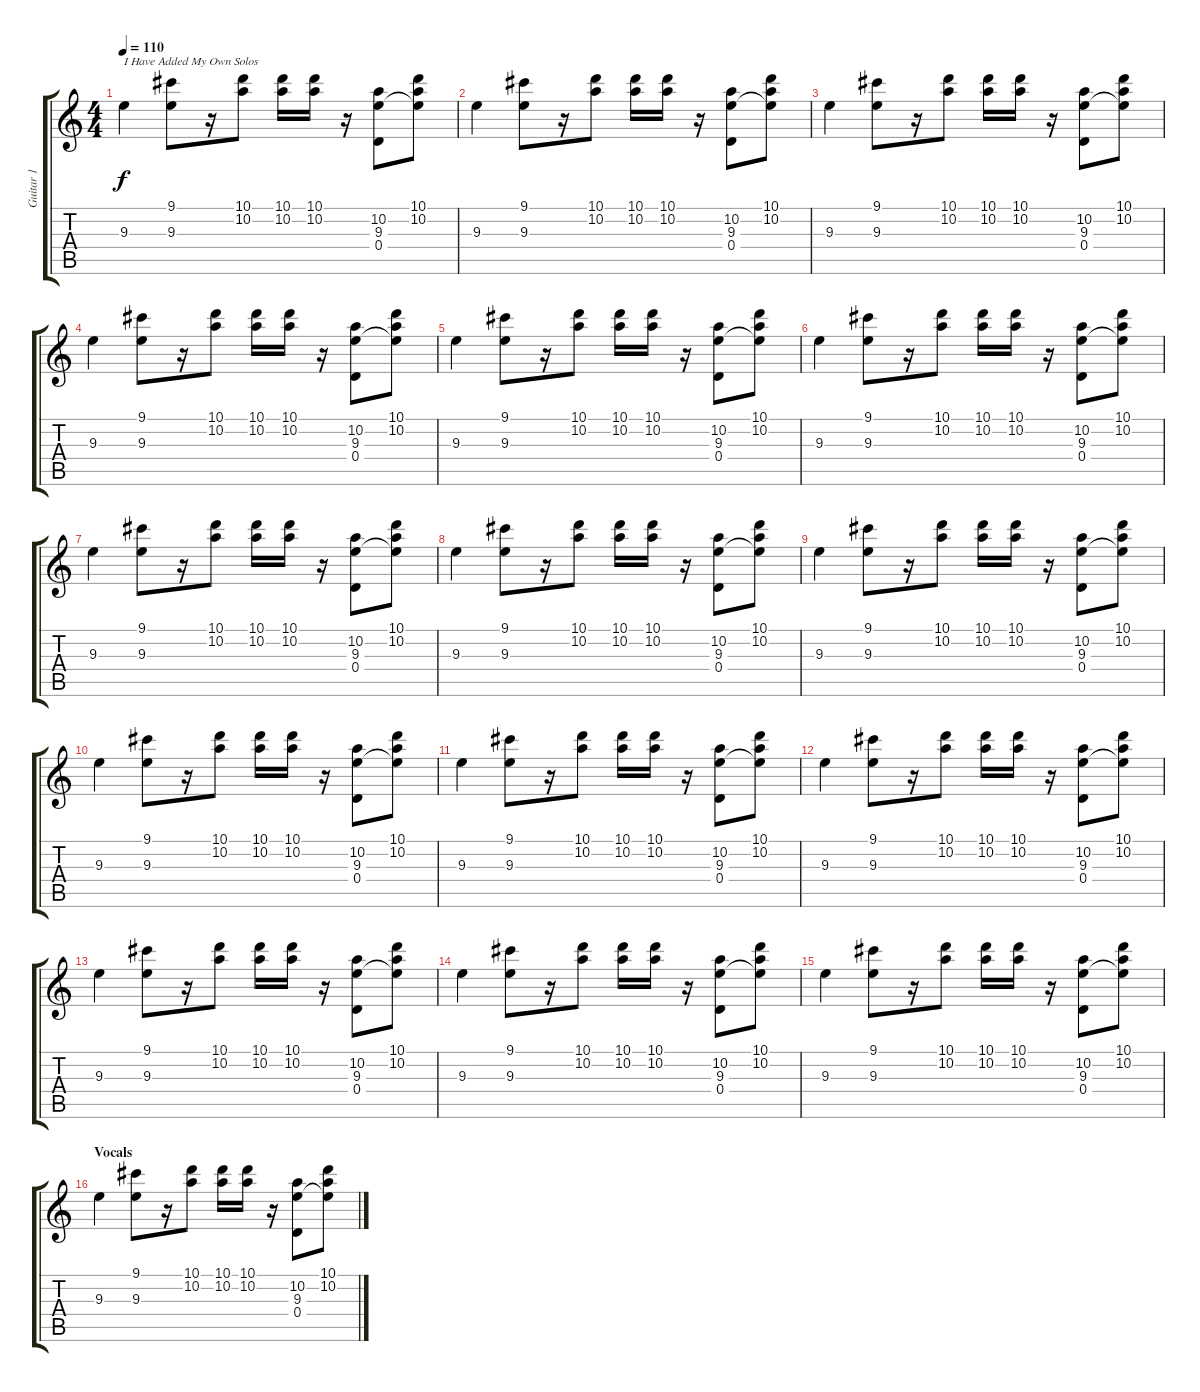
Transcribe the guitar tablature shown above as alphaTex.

\track ("Guitar 1" "Guitar 1") {instrument electricguitarmuted}
\staff {score tabs}
\tuning (E4 B3 G3 D3 A2 E2) {hide}
\ts (4 4)
\tempo 110
\clef g2
\ks c
9.3.4{txt "I Have Added My Own Solos" dy f instrument electricguitarmuted} (9.1 9.3).8 r.16 (10.1 10.2).8 (10.1 10.2).16 (10.1 10.2).16 r.16 (10.2 9.3 0.4).8 (10.1 10.2 9.3{t}).8 |
9.3.4 (9.1 9.3).8 r.16 (10.1 10.2).8 (10.1 10.2).16 (10.1 10.2).16 r.16 (10.2 9.3 0.4).8 (10.1 10.2 9.3{t}).8 |
9.3.4 (9.1 9.3).8 r.16 (10.1 10.2).8 (10.1 10.2).16 (10.1 10.2).16 r.16 (10.2 9.3 0.4).8 (10.1 10.2 9.3{t}).8 |
9.3.4 (9.1 9.3).8 r.16 (10.1 10.2).8 (10.1 10.2).16 (10.1 10.2).16 r.16 (10.2 9.3 0.4).8 (10.1 10.2 9.3{t}).8 |
9.3.4 (9.1 9.3).8 r.16 (10.1 10.2).8 (10.1 10.2).16 (10.1 10.2).16 r.16 (10.2 9.3 0.4).8 (10.1 10.2 9.3{t}).8 |
9.3.4 (9.1 9.3).8 r.16 (10.1 10.2).8 (10.1 10.2).16 (10.1 10.2).16 r.16 (10.2 9.3 0.4).8 (10.1 10.2 9.3{t}).8 |
9.3.4 (9.1 9.3).8 r.16 (10.1 10.2).8 (10.1 10.2).16 (10.1 10.2).16 r.16 (10.2 9.3 0.4).8 (10.1 10.2 9.3{t}).8 |
9.3.4 (9.1 9.3).8 r.16 (10.1 10.2).8 (10.1 10.2).16 (10.1 10.2).16 r.16 (10.2 9.3 0.4).8 (10.1 10.2 9.3{t}).8 |
9.3.4 (9.1 9.3).8 r.16 (10.1 10.2).8 (10.1 10.2).16 (10.1 10.2).16 r.16 (10.2 9.3 0.4).8 (10.1 10.2 9.3{t}).8 |
9.3.4 (9.1 9.3).8 r.16 (10.1 10.2).8 (10.1 10.2).16 (10.1 10.2).16 r.16 (10.2 9.3 0.4).8 (10.1 10.2 9.3{t}).8 |
9.3.4 (9.1 9.3).8 r.16 (10.1 10.2).8 (10.1 10.2).16 (10.1 10.2).16 r.16 (10.2 9.3 0.4).8 (10.1 10.2 9.3{t}).8 |
9.3.4 (9.1 9.3).8 r.16 (10.1 10.2).8 (10.1 10.2).16 (10.1 10.2).16 r.16 (10.2 9.3 0.4).8 (10.1 10.2 9.3{t}).8 |
9.3.4 (9.1 9.3).8 r.16 (10.1 10.2).8 (10.1 10.2).16 (10.1 10.2).16 r.16 (10.2 9.3 0.4).8 (10.1 10.2 9.3{t}).8 |
9.3.4 (9.1 9.3).8 r.16 (10.1 10.2).8 (10.1 10.2).16 (10.1 10.2).16 r.16 (10.2 9.3 0.4).8 (10.1 10.2 9.3{t}).8 |
9.3.4 (9.1 9.3).8 r.16 (10.1 10.2).8 (10.1 10.2).16 (10.1 10.2).16 r.16 (10.2 9.3 0.4).8 (10.1 10.2 9.3{t}).8 |
\section ("" "Vocals")
9.3.4 (9.1 9.3).8 r.16 (10.1 10.2).8 (10.1 10.2).16 (10.1 10.2).16 r.16 (10.2 9.3 0.4).8 (10.1 10.2 9.3{t}).8
